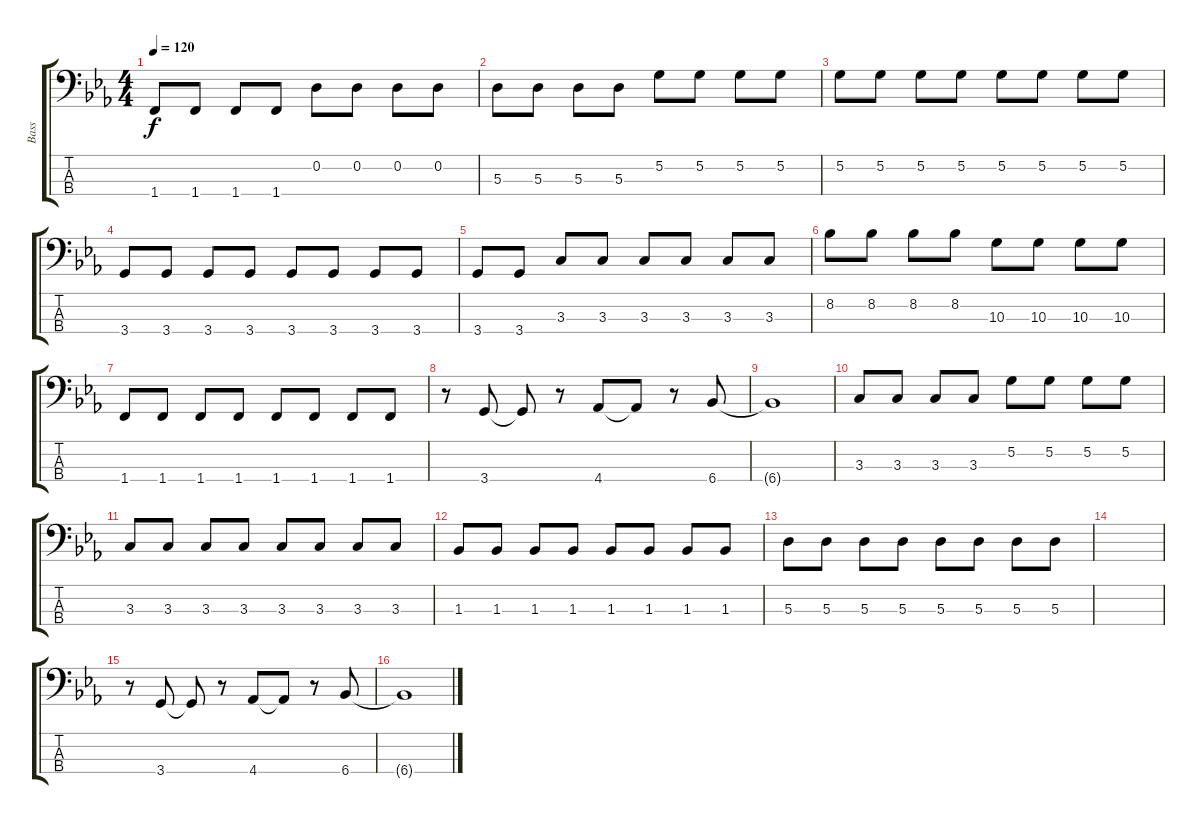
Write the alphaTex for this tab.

\track ("Bass" "Bass") {instrument electricbasspick}
\staff {score tabs}
\tuning (G2 D2 A1 E1) {hide}
\ts (4 4)
\tempo 120
\clef f4
\ks cminor
1.4.8{dy f} 1.4.8 1.4.8 1.4.8 0.2.8 0.2.8 0.2.8 0.2.8 |
5.3.8 5.3.8 5.3.8 5.3.8 5.2.8 5.2.8 5.2.8 5.2.8 |
5.2.8 5.2.8 5.2.8 5.2.8 5.2.8 5.2.8 5.2.8 5.2.8 |
3.4.8 3.4.8 3.4.8 3.4.8 3.4.8 3.4.8 3.4.8 3.4.8 |
3.4.8 3.4.8 3.3.8 3.3.8 3.3.8 3.3.8 3.3.8 3.3.8 |
8.2.8 8.2.8 8.2.8 8.2.8 10.3.8 10.3.8 10.3.8 10.3.8 |
1.4.8 1.4.8 1.4.8 1.4.8 1.4.8 1.4.8 1.4.8 1.4.8 |
r.8 3.4.8 3.4{t}.8 r.8 4.4.8 4.4{t}.8 r.8 6.4.8 |
6.4{t}.1 |
3.3.8 3.3.8 3.3.8 3.3.8 5.2.8 5.2.8 5.2.8 5.2.8 |
3.3.8 3.3.8 3.3.8 3.3.8 3.3.8 3.3.8 3.3.8 3.3.8 |
1.3.8 1.3.8 1.3.8 1.3.8 1.3.8 1.3.8 1.3.8 1.3.8 |
5.3.8 5.3.8 5.3.8 5.3.8 5.3.8 5.3.8 5.3.8 5.3.8 |
|
r.8 3.4.8 3.4{t}.8 r.8 4.4.8 4.4{t}.8 r.8 6.4.8 |
6.4{t}.1
